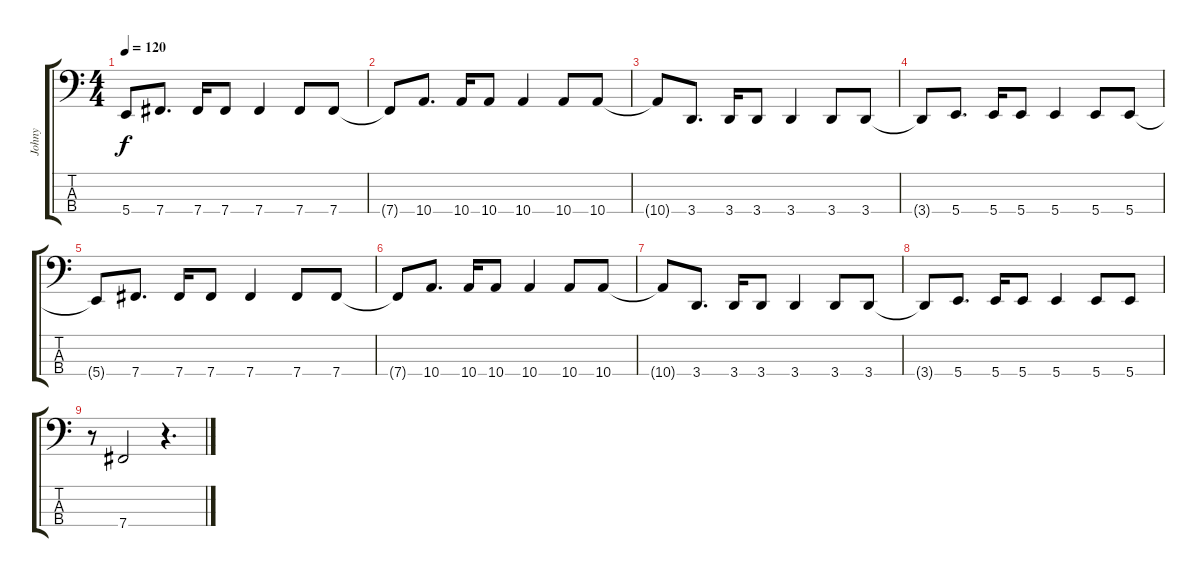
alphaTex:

\track ("Johny" "Johny") {instrument electricbasspick}
\staff {score tabs}
\tuning (E2 B1 Gb1 B0) {hide}
\ts (4 4)
\tempo 120
\clef f4
\ks c
5.4{t}.8{dy f} 7.4.8{d} 7.4.16 7.4.8 7.4.4 7.4.8 7.4.8 |
7.4{t}.8 10.4.8{d} 10.4.16 10.4.8 10.4.4 10.4.8 10.4.8 |
10.4{t}.8 3.4.8{d} 3.4.16 3.4.8 3.4.4 3.4.8 3.4.8 |
3.4{t}.8 5.4.8{d} 5.4.16 5.4.8 5.4.4 5.4.8 5.4.8 |
5.4{t}.8 7.4.8{d} 7.4.16 7.4.8 7.4.4 7.4.8 7.4.8 |
7.4{t}.8 10.4.8{d} 10.4.16 10.4.8 10.4.4 10.4.8 10.4.8 |
10.4{t}.8 3.4.8{d} 3.4.16 3.4.8 3.4.4 3.4.8 3.4.8 |
3.4{t}.8 5.4.8{d} 5.4.16 5.4.8 5.4.4 5.4.8 5.4.8 |
r.8 7.4.2 r.4{d}
